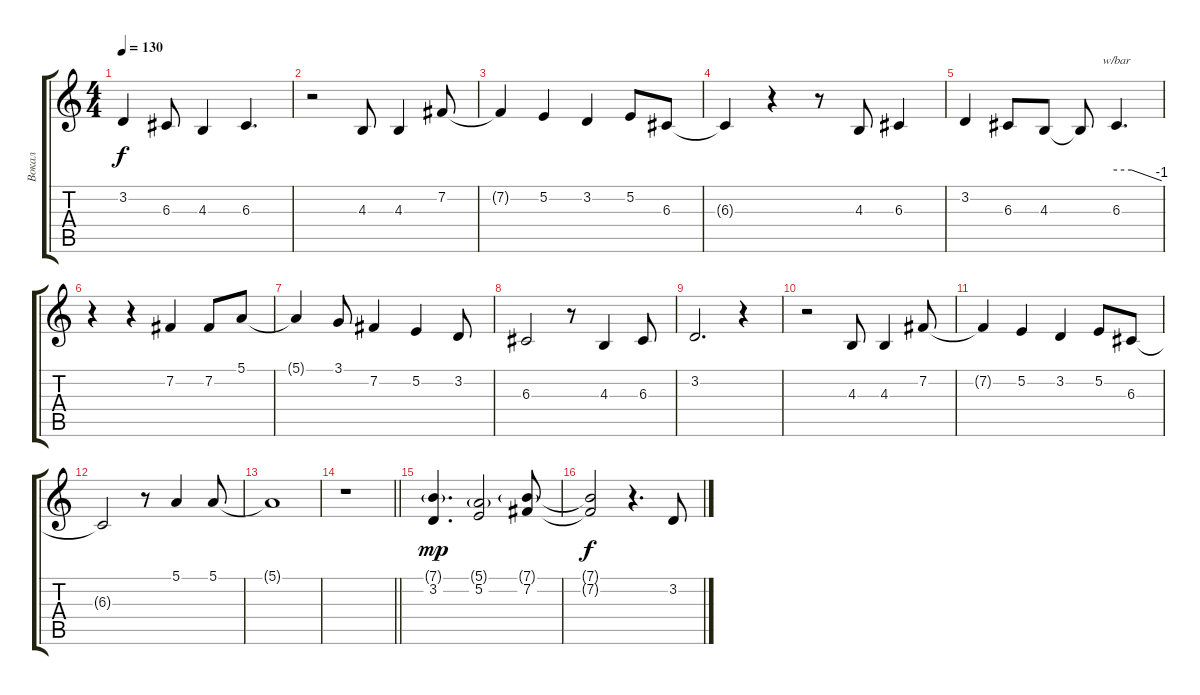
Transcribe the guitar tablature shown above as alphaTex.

\track ("Вокал" "Вокал") {instrument sopranosax}
\staff {score tabs}
\tuning (E4 B3 G3 D3 A2 E2) {hide}
\ts (4 4)
\tempo 130
\clef g2
\ks c
3.2.4{dy f} 6.3.8 4.3.4 6.3.4{d} |
r.2 4.3.8 4.3.4 7.2.8 |
7.2{t}.4 5.2.4 3.2.4 5.2.8 6.3.8 |
6.3{t}.4 r.4 r.8 4.3.8 6.3.4 |
3.2.4 6.3.8 4.3.8 4.3{t}.8 6.3.4{d tbe (custom default 0 0 20 0 60 -4)} |
r.4 r.4 7.2.4 7.2.8 5.1.8 |
5.1{t}.4 3.1.8 7.2.4 5.2.4 3.2.8 |
6.3.2 r.8 4.3.4 6.3.8 |
3.2.2{d} r.4 |
r.2 4.3.8 4.3.4 7.2.8 |
7.2{t}.4 5.2.4 3.2.4 5.2.8 6.3.8 |
6.3{t}.2 r.8 5.1.4 5.1.8 |
5.1{t}.1 |
\barLineRight lightlight
r.1 |
(7.1{g} 3.2).4{d dy mp} (5.1{g} 5.2).2 (7.1{g} 7.2).8 |
(7.1{t} 7.2{t}).2{dy f} r.4{d} 3.2.8
